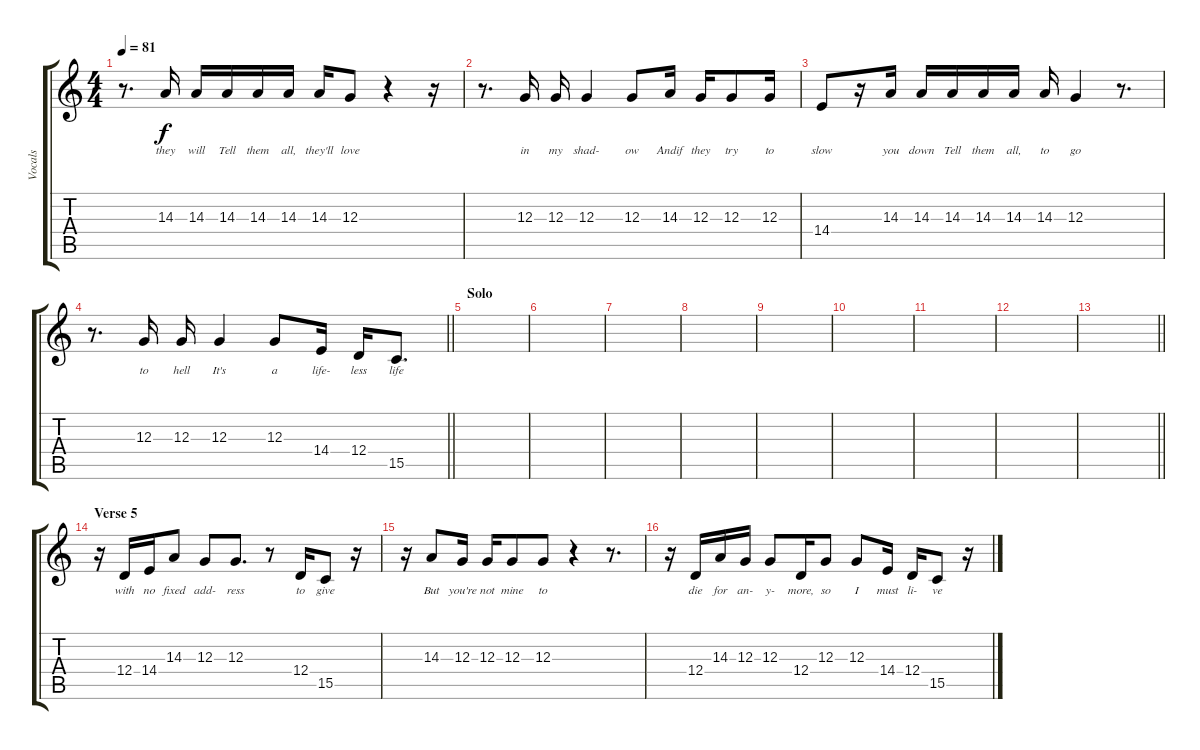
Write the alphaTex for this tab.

\track ("Vocals" "Vocals") {instrument tenorsax}
\staff {score tabs}
\tuning (E4 B3 G3 D3 A2 E2) {hide}
\ts (4 4)
\tempo 81
\clef g2
\ks c
r.8{d dy f} 14.3.16{lyrics (0 "they") lyrics (1 "") lyrics (2 "") lyrics (3 "") lyrics (4 "")} 14.3.16{lyrics (0 "will") lyrics (1 "") lyrics (2 "") lyrics (3 "") lyrics (4 "")} 14.3.16{lyrics (0 "Tell") lyrics (1 "") lyrics (2 "") lyrics (3 "") lyrics (4 "")} 14.3.16{lyrics (0 "them") lyrics (1 "") lyrics (2 "") lyrics (3 "") lyrics (4 "")} 14.3.16{lyrics (0 "all,") lyrics (1 "") lyrics (2 "") lyrics (3 "") lyrics (4 "")} 14.3.16{lyrics (0 "they'll") lyrics (1 "") lyrics (2 "") lyrics (3 "") lyrics (4 "")} 12.3.8{lyrics (0 "love") lyrics (1 "") lyrics (2 "") lyrics (3 "") lyrics (4 "")} r.4 r.16 |
r.8{d} 12.3.16{lyrics (0 "in") lyrics (1 "") lyrics (2 "") lyrics (3 "") lyrics (4 "")} 12.3.16{lyrics (0 "my") lyrics (1 "") lyrics (2 "") lyrics (3 "") lyrics (4 "")} 12.3.4{lyrics (0 "shad-") lyrics (1 "") lyrics (2 "") lyrics (3 "") lyrics (4 "")} 12.3.8{lyrics (0 "ow") lyrics (1 "") lyrics (2 "") lyrics (3 "") lyrics (4 "")} 14.3.16{lyrics (0 "Andif") lyrics (1 "") lyrics (2 "") lyrics (3 "") lyrics (4 "")} 12.3.16{lyrics (0 "they") lyrics (1 "") lyrics (2 "") lyrics (3 "") lyrics (4 "")} 12.3.8{lyrics (0 "try") lyrics (1 "") lyrics (2 "") lyrics (3 "") lyrics (4 "")} 12.3.16{lyrics (0 "to") lyrics (1 "") lyrics (2 "") lyrics (3 "") lyrics (4 "")} |
14.4.8{lyrics (0 "slow") lyrics (1 "") lyrics (2 "") lyrics (3 "") lyrics (4 "")} r.16 14.3.16{lyrics (0 "you") lyrics (1 "") lyrics (2 "") lyrics (3 "") lyrics (4 "")} 14.3.16{lyrics (0 "down") lyrics (1 "") lyrics (2 "") lyrics (3 "") lyrics (4 "")} 14.3.16{lyrics (0 "Tell") lyrics (1 "") lyrics (2 "") lyrics (3 "") lyrics (4 "")} 14.3.16{lyrics (0 "them") lyrics (1 "") lyrics (2 "") lyrics (3 "") lyrics (4 "")} 14.3.16{lyrics (0 "all,") lyrics (1 "") lyrics (2 "") lyrics (3 "") lyrics (4 "")} 14.3.16{lyrics (0 "to") lyrics (1 "") lyrics (2 "") lyrics (3 "") lyrics (4 "")} 12.3.4{lyrics (0 "go") lyrics (1 "") lyrics (2 "") lyrics (3 "") lyrics (4 "")} r.8{d} |
\barLineRight lightlight
r.8{d} 12.3.16{lyrics (0 "to") lyrics (1 "") lyrics (2 "") lyrics (3 "") lyrics (4 "")} 12.3.16{lyrics (0 "hell") lyrics (1 "") lyrics (2 "") lyrics (3 "") lyrics (4 "")} 12.3.4{lyrics (0 "It's") lyrics (1 "") lyrics (2 "") lyrics (3 "") lyrics (4 "")} 12.3.8{lyrics (0 "a") lyrics (1 "") lyrics (2 "") lyrics (3 "") lyrics (4 "")} 14.4.16{lyrics (0 "life-") lyrics (1 "") lyrics (2 "") lyrics (3 "") lyrics (4 "")} 12.4.16{lyrics (0 "less") lyrics (1 "") lyrics (2 "") lyrics (3 "") lyrics (4 "")} 15.5.8{d lyrics (0 "life") lyrics (1 "") lyrics (2 "") lyrics (3 "") lyrics (4 "")} |
\section ("" "Solo")
|
|
|
|
|
|
|
|
\barLineRight lightlight
|
\section ("" "Verse 5")
r.16 12.4.16{lyrics (0 "with") lyrics (1 "") lyrics (2 "") lyrics (3 "") lyrics (4 "")} 14.4.16{lyrics (0 "no") lyrics (1 "") lyrics (2 "") lyrics (3 "") lyrics (4 "")} 14.3.8{lyrics (0 "fixed") lyrics (1 "") lyrics (2 "") lyrics (3 "") lyrics (4 "")} 12.3.8{lyrics (0 "add-") lyrics (1 "") lyrics (2 "") lyrics (3 "") lyrics (4 "")} 12.3.8{d lyrics (0 "ress") lyrics (1 "") lyrics (2 "") lyrics (3 "") lyrics (4 "")} r.8 12.4.16{lyrics (0 "to") lyrics (1 "") lyrics (2 "") lyrics (3 "") lyrics (4 "")} 15.5.8{lyrics (0 "give") lyrics (1 "") lyrics (2 "") lyrics (3 "") lyrics (4 "")} r.16 |
r.16 14.3.8{lyrics (0 "But") lyrics (1 "") lyrics (2 "") lyrics (3 "") lyrics (4 "")} 12.3.16{lyrics (0 "you're") lyrics (1 "") lyrics (2 "") lyrics (3 "") lyrics (4 "")} 12.3.16{lyrics (0 "not") lyrics (1 "") lyrics (2 "") lyrics (3 "") lyrics (4 "")} 12.3.8{lyrics (0 "mine") lyrics (1 "") lyrics (2 "") lyrics (3 "") lyrics (4 "")} 12.3.8{lyrics (0 "to") lyrics (1 "") lyrics (2 "") lyrics (3 "") lyrics (4 "")} r.4 r.8{d} |
r.16 12.4.16{lyrics (0 "die") lyrics (1 "") lyrics (2 "") lyrics (3 "") lyrics (4 "")} 14.3.16{lyrics (0 "for") lyrics (1 "") lyrics (2 "") lyrics (3 "") lyrics (4 "")} 12.3.16{lyrics (0 "an-") lyrics (1 "") lyrics (2 "") lyrics (3 "") lyrics (4 "")} 12.3.8{lyrics (0 "y-") lyrics (1 "") lyrics (2 "") lyrics (3 "") lyrics (4 "")} 12.4.16{lyrics (0 "more,") lyrics (1 "") lyrics (2 "") lyrics (3 "") lyrics (4 "")} 12.3.8{lyrics (0 "so") lyrics (1 "") lyrics (2 "") lyrics (3 "") lyrics (4 "")} 12.3.8{lyrics (0 "I") lyrics (1 "") lyrics (2 "") lyrics (3 "") lyrics (4 "")} 14.4.16{lyrics (0 "must") lyrics (1 "") lyrics (2 "") lyrics (3 "") lyrics (4 "")} 12.4.16{lyrics (0 "li-") lyrics (1 "") lyrics (2 "") lyrics (3 "") lyrics (4 "")} 15.5.8{lyrics (0 "ve") lyrics (1 "") lyrics (2 "") lyrics (3 "") lyrics (4 "")} r.16
